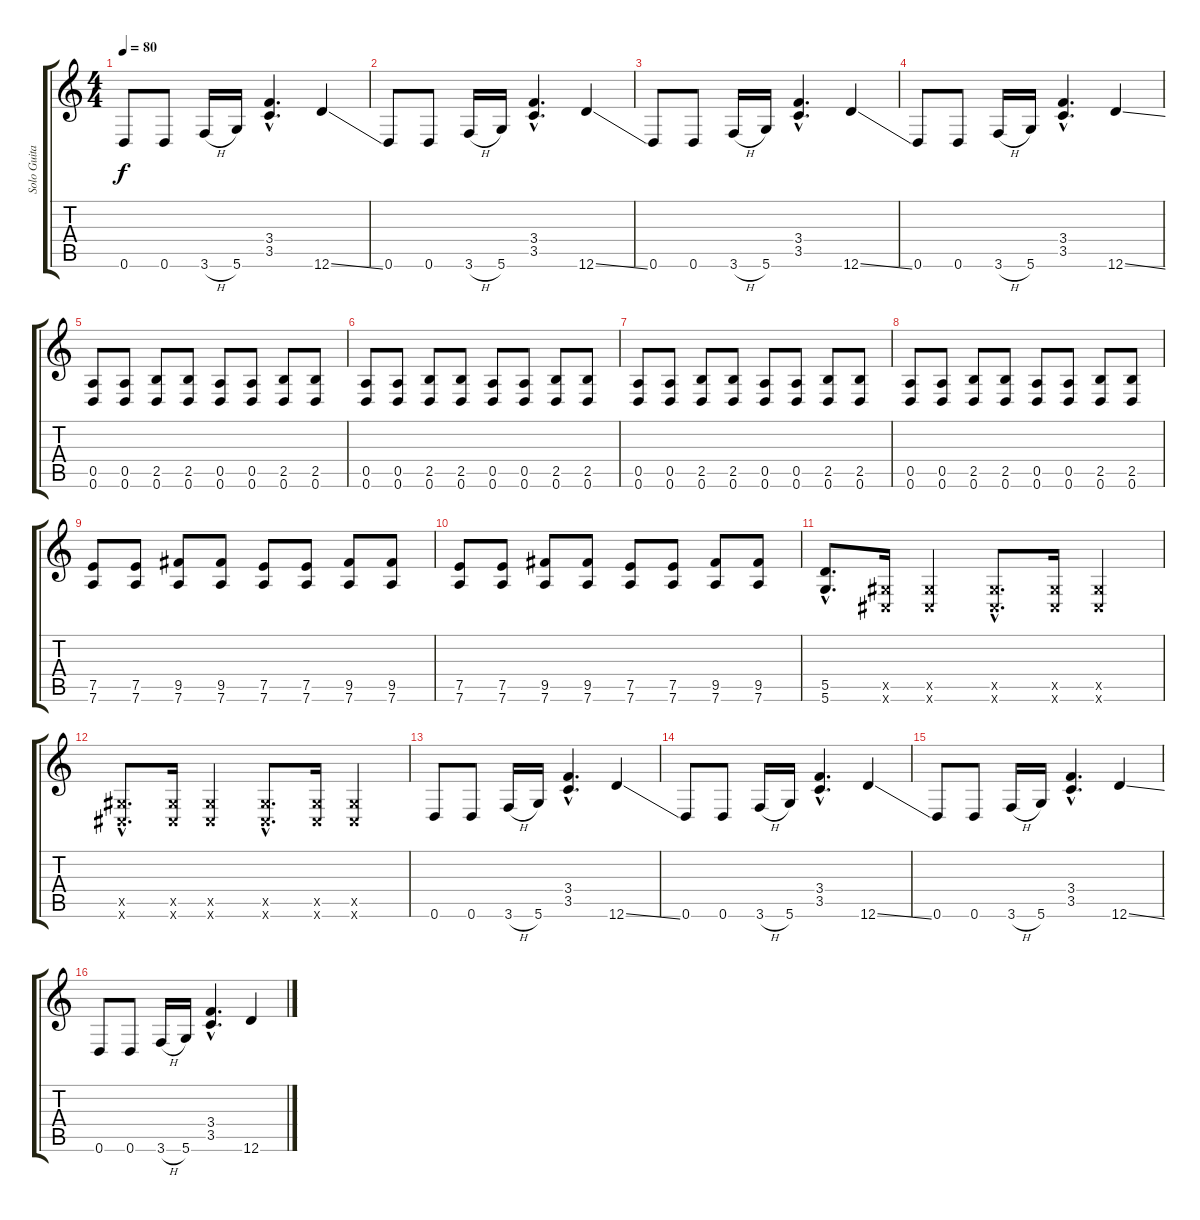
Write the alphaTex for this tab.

\track ("Solo Guitar" "Solo Guita") {instrument acousticguitarsteel}
\staff {score tabs}
\tuning (E4 B3 G3 D3 A2 D2) {hide}
\ts (4 4)
\tempo 80
\clef g2
\ks c
0.6.8{dy f instrument acousticguitarsteel} 0.6.8 3.6{h}.16 5.6.16 (3.4{hac} 3.5{hac}).4{d} 12.6{ss}.4 |
0.6.8 0.6.8 3.6{h}.16 5.6.16 (3.4{hac} 3.5{hac}).4{d} 12.6{ss}.4 |
0.6.8 0.6.8 3.6{h}.16 5.6.16 (3.4{hac} 3.5{hac}).4{d} 12.6{ss}.4 |
0.6.8 0.6.8 3.6{h}.16 5.6.16 (3.4{hac} 3.5{hac}).4{d} 12.6{ss}.4 |
(0.5 0.6).8 (0.5 0.6).8 (2.5 0.6).8 (2.5 0.6).8 (0.5 0.6).8 (0.5 0.6).8 (2.5 0.6).8 (2.5 0.6).8 |
(0.5 0.6).8 (0.5 0.6).8 (2.5 0.6).8 (2.5 0.6).8 (0.5 0.6).8 (0.5 0.6).8 (2.5 0.6).8 (2.5 0.6).8 |
(0.5 0.6).8 (0.5 0.6).8 (2.5 0.6).8 (2.5 0.6).8 (0.5 0.6).8 (0.5 0.6).8 (2.5 0.6).8 (2.5 0.6).8 |
(0.5 0.6).8 (0.5 0.6).8 (2.5 0.6).8 (2.5 0.6).8 (0.5 0.6).8 (0.5 0.6).8 (2.5 0.6).8 (2.5 0.6).8 |
(7.5 7.6).8 (7.5 7.6).8 (9.5 7.6).8 (9.5 7.6).8 (7.5 7.6).8 (7.5 7.6).8 (9.5 7.6).8 (9.5 7.6).8 |
(7.5 7.6).8 (7.5 7.6).8 (9.5 7.6).8 (9.5 7.6).8 (7.5 7.6).8 (7.5 7.6).8 (9.5 7.6).8 (9.5 7.6).8 |
(5.5{hac} 5.6{hac}).8{d} (-1.5{x} -1.6{x}).16 (-1.5{x} -1.6{x}).4 (-1.5{hac x} -1.6{hac x}).8{d} (-1.5{x} -1.6{x}).16 (-1.5{x} -1.6{x}).4 |
(-1.5{hac x} -1.6{hac x}).8{d} (-1.5{x} -1.6{x}).16 (-1.5{x} -1.6{x}).4 (-1.5{hac x} -1.6{hac x}).8{d} (-1.5{x} -1.6{x}).16 (-1.5{x} -1.6{x}).4 |
0.6.8 0.6.8 3.6{h}.16 5.6.16 (3.4{hac} 3.5{hac}).4{d} 12.6{ss}.4 |
0.6.8 0.6.8 3.6{h}.16 5.6.16 (3.4{hac} 3.5{hac}).4{d} 12.6{ss}.4 |
0.6.8 0.6.8 3.6{h}.16 5.6.16 (3.4{hac} 3.5{hac}).4{d} 12.6{ss}.4 |
0.6.8 0.6.8 3.6{h}.16 5.6.16 (3.4{hac} 3.5{hac}).4{d} 12.6{ss}.4
